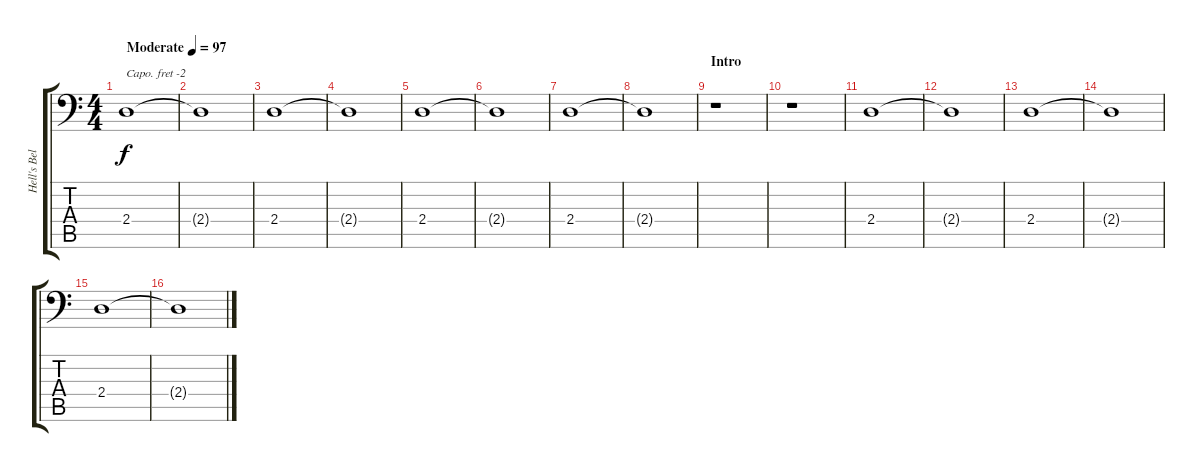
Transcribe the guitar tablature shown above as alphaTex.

\track ("Hell's Bell" "Hell's Bel") {instrument tubularbells}
\staff {score tabs}
\capo -2
\tuning (E4 B3 G3 D3 C-1 C-1) {hide}
\ts (4 4)
\tempo (97 "Moderate")
\clef f4
\ks c
2.4.1{dy f instrument tubularbells} |
2.4{t}.1 |
2.4.1 |
2.4{t}.1 |
2.4.1 |
2.4{t}.1 |
2.4.1 |
2.4{t}.1 |
\section ("" "Intro")
r.1 |
r.1 |
2.4.1 |
2.4{t}.1 |
2.4.1 |
2.4{t}.1 |
2.4.1 |
2.4{t}.1
